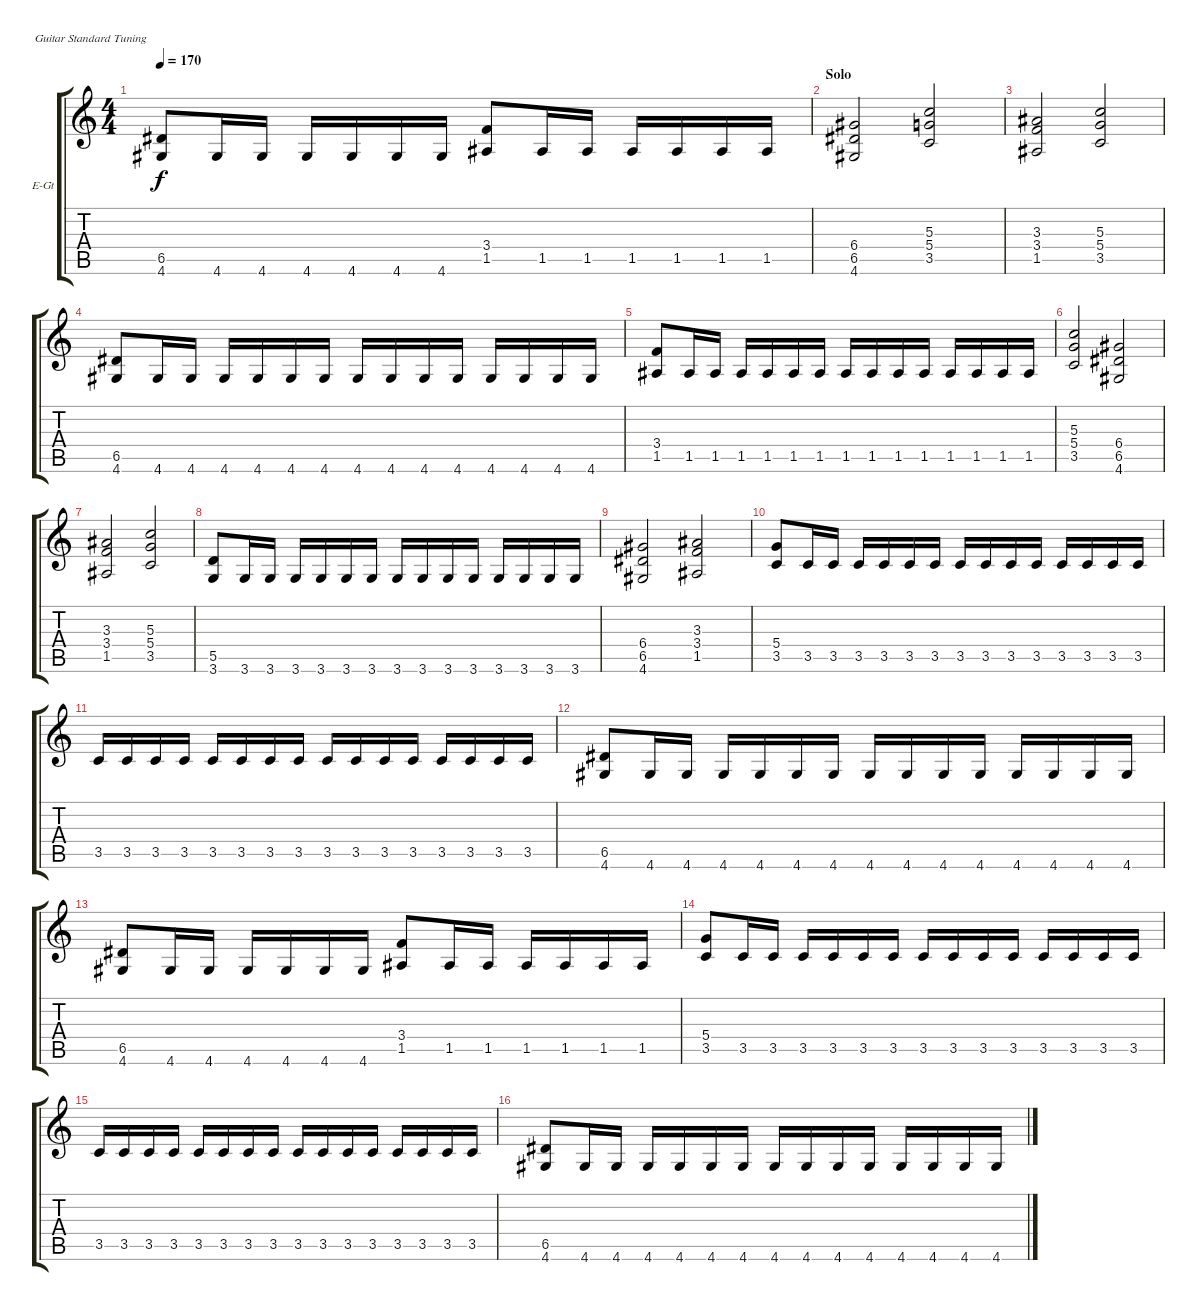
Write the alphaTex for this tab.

\bracketExtendMode groupsimilarinstruments
\firstSystemTrackNameOrientation horizontal
\otherSystemsTrackNameOrientation horizontal
\track ("Guitar 2" "E-Gt") {instrument distortionguitar}
\staff {score tabs}
\tuning (E4 B3 G3 D3 A2 E2)
\ts (4 4)
\tempo 170
\clef g2
\ks aminor
(6.5 4.6).8{dy f} 4.6.16 4.6.16 4.6.16 4.6.16 4.6.16 4.6.16 (3.4 1.5).8 1.5.16 1.5.16 1.5.16 1.5.16 1.5.16 1.5.16 |
\section ("" "Solo")
(6.4 6.5 4.6).2 (5.3 5.4 3.5).2 |
(3.3 3.4 1.5).2 (5.3 5.4 3.5).2 |
(6.5 4.6).8 4.6.16 4.6.16 4.6.16 4.6.16 4.6.16 4.6.16 4.6.16 4.6.16 4.6.16 4.6.16 4.6.16 4.6.16 4.6.16 4.6.16 |
(3.4 1.5).8 1.5.16 1.5.16 1.5.16 1.5.16 1.5.16 1.5.16 1.5.16 1.5.16 1.5.16 1.5.16 1.5.16 1.5.16 1.5.16 1.5.16 |
(5.3 5.4 3.5).2 (6.4 6.5 4.6).2 |
(3.3 3.4 1.5).2 (5.3 5.4 3.5).2 |
(5.5 3.6).8 3.6.16 3.6.16 3.6.16 3.6.16 3.6.16 3.6.16 3.6.16 3.6.16 3.6.16 3.6.16 3.6.16 3.6.16 3.6.16 3.6.16 |
(6.4 6.5 4.6).2 (3.3 3.4 1.5).2 |
\section ("" "")
(5.4 3.5).8 3.5.16 3.5.16 3.5.16 3.5.16 3.5.16 3.5.16 3.5.16 3.5.16 3.5.16 3.5.16 3.5.16 3.5.16 3.5.16 3.5.16 |
3.5.16 3.5.16 3.5.16 3.5.16 3.5.16 3.5.16 3.5.16 3.5.16 3.5.16 3.5.16 3.5.16 3.5.16 3.5.16 3.5.16 3.5.16 3.5.16 |
(6.5 4.6).8 4.6.16 4.6.16 4.6.16 4.6.16 4.6.16 4.6.16 4.6.16 4.6.16 4.6.16 4.6.16 4.6.16 4.6.16 4.6.16 4.6.16 |
(6.5 4.6).8 4.6.16 4.6.16 4.6.16 4.6.16 4.6.16 4.6.16 (3.4 1.5).8 1.5.16 1.5.16 1.5.16 1.5.16 1.5.16 1.5.16 |
(5.4 3.5).8 3.5.16 3.5.16 3.5.16 3.5.16 3.5.16 3.5.16 3.5.16 3.5.16 3.5.16 3.5.16 3.5.16 3.5.16 3.5.16 3.5.16 |
3.5.16 3.5.16 3.5.16 3.5.16 3.5.16 3.5.16 3.5.16 3.5.16 3.5.16 3.5.16 3.5.16 3.5.16 3.5.16 3.5.16 3.5.16 3.5.16 |
(6.5 4.6).8 4.6.16 4.6.16 4.6.16 4.6.16 4.6.16 4.6.16 4.6.16 4.6.16 4.6.16 4.6.16 4.6.16 4.6.16 4.6.16 4.6.16
